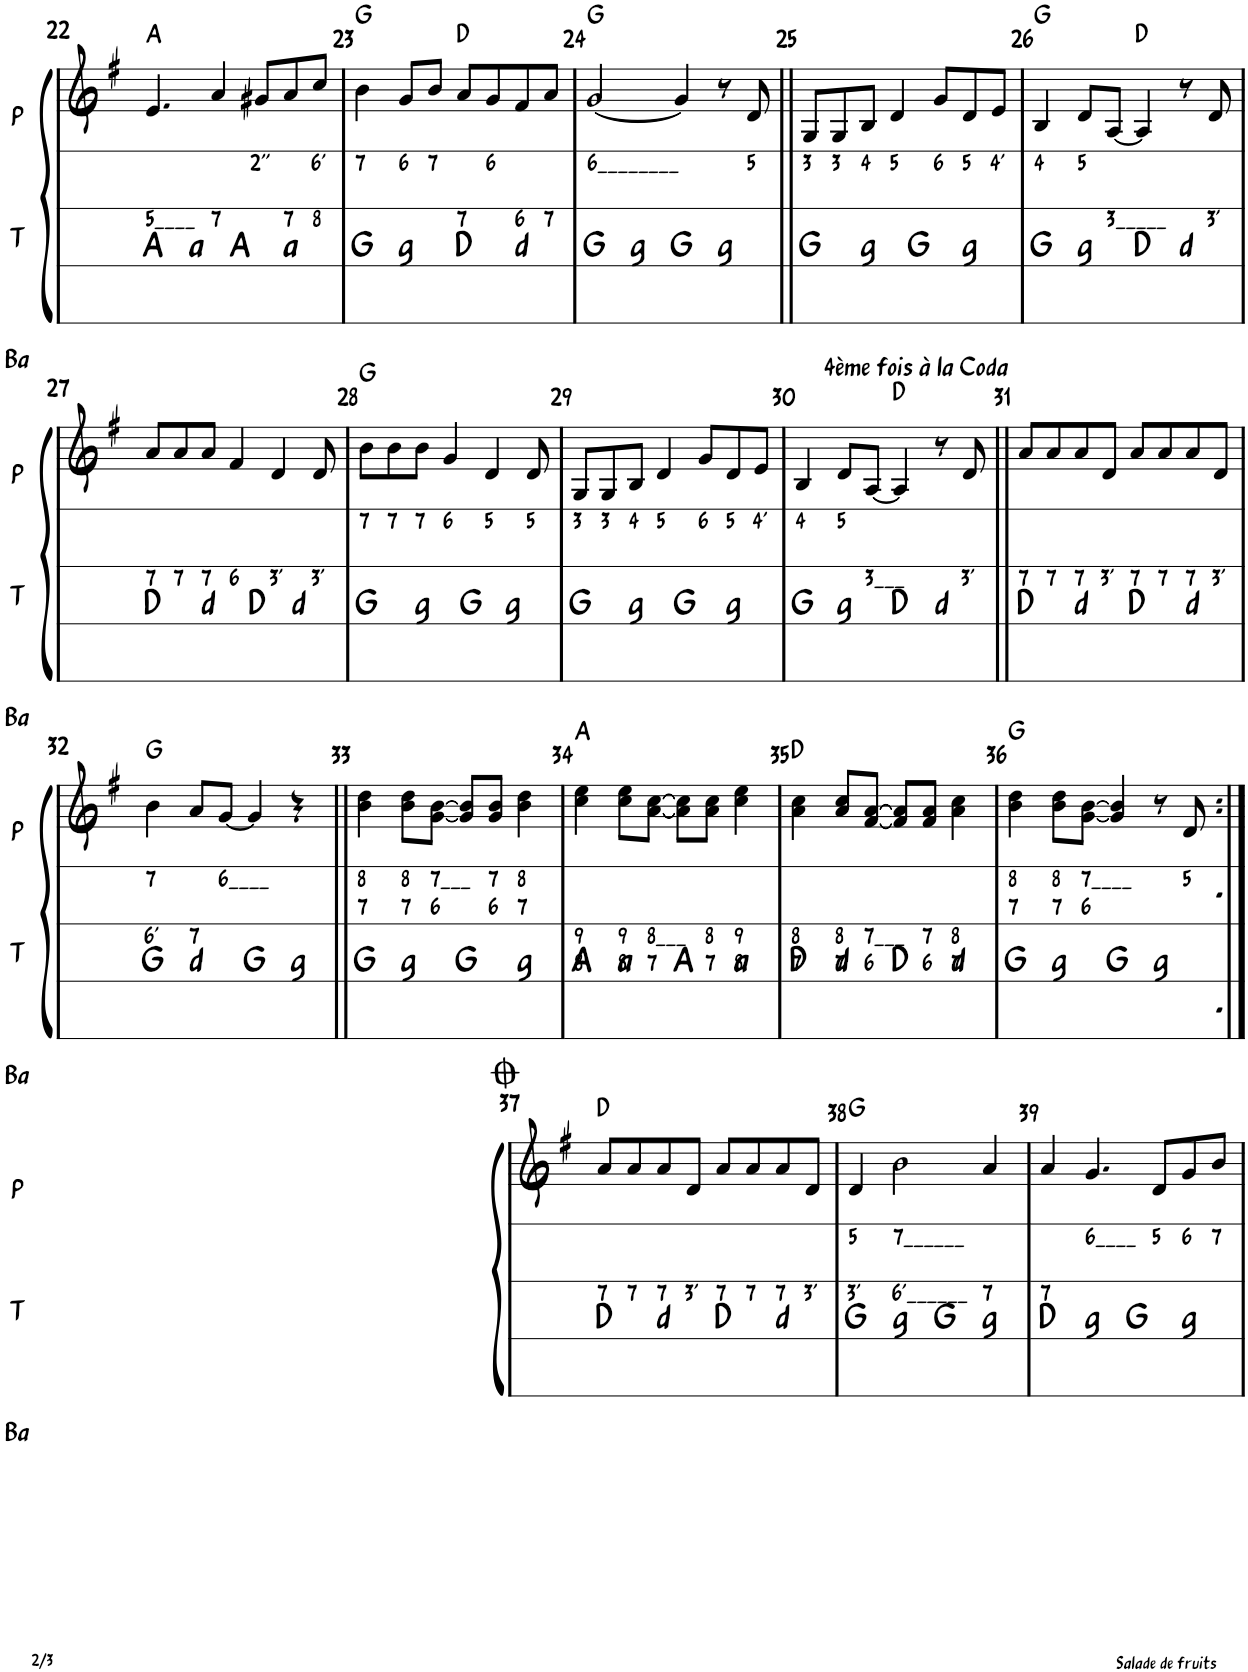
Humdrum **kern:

**kern	**text	**text	**text	**text	**kern	**harte
*part2	*part2	*part2	*part2	*part2	*part1	*part1
*staff2	*staff2	*staff2	*staff2	*staff2	*staff1	*
*I"P    T    Ba	*	*	*	*	*I"Accordéon	*
*I'P    T    Ba	*	*	*	*	*I'Acc	*
!!LO:PB:g=z
*clefG2	*	*	*	*	*clefG2	*
*k[f#]	*	*	*	*	*k[f#]	*
*M4/4	*	*	*	*	*M4/4	*
=22	=22	=22	=22	=22	=22	=22
!	!	!	!	!	!LO:TX:b:t=5	!
!	!	!	!	!	!LO:TX:b:B:t=____	!
!	!	!	!	!LO:LY:b	!	!
4ryy	.	.	.	A	4.e/	A:maj
!	!	!	!	!LO:LY:b	!	!
4ryy	.	.	.	a	.	.
!	!	!	!	!	!LO:TX:b:t=7	!
.	.	.	.	.	4a/	.
!	!	!	!	!LO:LY:b	!	!
4ryy	.	.	.	A	.	.
!	!	!	!	!	!LO:TX:b:t=2''	!
.	.	.	.	.	8g#X/L	.
!	!	!	!	!	!LO:TX:b:t=7	!
!	!	!	!	!LO:LY:b	!	!
4ryy	.	.	.	a	8a/	.
!	!	!	!	!	!LO:TX:b:t=6'	!
!	!	!	!	!	!LO:TX:b:t=8	!
.	.	.	.	.	8cc/J	.
=23	=23	=23	=23	=23	=23	=23
!	!	!	!	!	!LO:TX:b:t=7	!
!	!	!	!	!LO:LY:b	!	!
4ryy	.	.	.	G	4b\	G:maj
!	!	!	!	!	!LO:TX:b:t=6	!
!	!	!	!	!LO:LY:b	!	!
4ryy	.	.	.	g	8g/L	.
!	!	!	!	!	!LO:TX:b:t=7	!
.	.	.	.	.	8b/J	.
!	!	!	!	!	!LO:TX:b:t=7	!
!	!	!	!	!LO:LY:b	!	!
4ryy	.	.	.	D	8a/L	D:maj
!	!	!	!	!	!LO:TX:b:t=6	!
.	.	.	.	.	8g/	.
!	!	!	!	!	!LO:TX:b:t=6	!
!	!	!	!	!LO:LY:b	!	!
4ryy	.	.	.	d	8f#/	.
!	!	!	!	!	!LO:TX:b:t=7	!
.	.	.	.	.	8a/J	.
=24	=24	=24	=24	=24	=24	=24
!	!	!	!	!	!LO:TX:b:t=6	!
!	!	!	!	!	!LO:TX:b:B:t=________	!
!	!	!	!	!LO:LY:b	!	!
4ryy	.	.	.	G	[2g/	G:maj
!	!	!	!	!LO:LY:b	!	!
4ryy	.	.	.	g	.	.
!	!	!	!	!LO:LY:b	!	!
4ryy	.	.	.	G	4g/]	.
!	!	!	!	!LO:LY:b	!	!
4ryy	.	.	.	g	8r	.
!	!	!	!	!	!LO:TX:b:t=5	!
.	.	.	.	.	8d/	.
=25||	=25||	=25||	=25||	=25||	=25||	=25||
!	!	!	!	!	!LO:TX:b:t=3	!
!	!	!	!	!LO:LY:b	!	!
4ryy	.	.	.	G	8G/L	.
!	!	!	!	!	!LO:TX:b:t=3	!
.	.	.	.	.	8G/	.
!	!	!	!	!	!LO:TX:b:t=4	!
!	!	!	!	!LO:LY:b	!	!
4ryy	.	.	.	g	8B/J	.
!	!	!	!	!	!LO:TX:b:t=5	!
.	.	.	.	.	4d/	.
!	!	!	!	!LO:LY:b	!	!
4ryy	.	.	.	G	.	.
!	!	!	!	!	!LO:TX:b:t=6	!
.	.	.	.	.	8g/L	.
!	!	!	!	!	!LO:TX:b:t=5	!
!	!	!	!	!LO:LY:b	!	!
4ryy	.	.	.	g	8d/	.
!	!	!	!	!	!LO:TX:b:t=4'	!
.	.	.	.	.	8e/J	.
=26	=26	=26	=26	=26	=26	=26
!	!	!	!	!	!LO:TX:b:t=4	!
!	!	!	!	!LO:LY:b	!	!
4ryy	.	.	.	G	4B/	G:maj
!	!	!	!	!	!LO:TX:b:t=5	!
!	!	!	!	!LO:LY:b	!	!
4ryy	.	.	.	g	8d/L	.
!	!	!	!	!	!LO:TX:b:t=3	!
!	!	!	!	!	!LO:TX:b:B:t=_____	!
.	.	.	.	.	[8A/J	.
!	!	!	!	!LO:LY:b	!	!
4ryy	.	.	.	D	4A/]	D:maj
!	!	!	!	!LO:LY:b	!	!
4ryy	.	.	.	d	8r	.
!	!	!	!	!	!LO:TX:b:t=3'	!
.	.	.	.	.	8d/	.
!!LO:LB:g=z
=27	=27	=27	=27	=27	=27	=27
!	!	!	!	!	!LO:TX:b:t=7	!
!	!	!	!	!LO:LY:b	!	!
4ryy	.	.	.	D	8a/L	.
!	!	!	!	!	!LO:TX:b:t=7	!
.	.	.	.	.	8a/	.
!	!	!	!	!	!LO:TX:b:t=7	!
!	!	!	!	!LO:LY:b	!	!
4ryy	.	.	.	d	8a/J	.
!	!	!	!	!	!LO:TX:b:t=6	!
.	.	.	.	.	4f#/	.
!	!	!	!	!LO:LY:b	!	!
4ryy	.	.	.	D	.	.
!	!	!	!	!	!LO:TX:b:t=3'	!
.	.	.	.	.	4d/	.
!	!	!	!	!LO:LY:b	!	!
4ryy	.	.	.	d	.	.
!	!	!	!	!	!LO:TX:b:t=3'	!
.	.	.	.	.	8d/	.
=28	=28	=28	=28	=28	=28	=28
!	!	!	!	!	!LO:TX:b:t=7	!
!	!	!	!	!LO:LY:b	!	!
4ryy	.	.	.	G	8b\L	G:maj
!	!	!	!	!	!LO:TX:b:t=7	!
.	.	.	.	.	8b\	.
!	!	!	!	!	!LO:TX:b:t=7	!
!	!	!	!	!LO:LY:b	!	!
4ryy	.	.	.	g	8b\J	.
!	!	!	!	!	!LO:TX:b:t=6	!
.	.	.	.	.	4g/	.
!	!	!	!	!LO:LY:b	!	!
4ryy	.	.	.	G	.	.
!	!	!	!	!	!LO:TX:b:t=5	!
.	.	.	.	.	4d/	.
!	!	!	!	!LO:LY:b	!	!
4ryy	.	.	.	g	.	.
!	!	!	!	!	!LO:TX:b:t=5	!
.	.	.	.	.	8d/	.
=29	=29	=29	=29	=29	=29	=29
!	!	!	!	!	!LO:TX:b:t=3	!
!	!	!	!	!LO:LY:b	!	!
4ryy	.	.	.	G	8G/L	.
!	!	!	!	!	!LO:TX:b:t=3	!
.	.	.	.	.	8G/	.
!	!	!	!	!	!LO:TX:b:t=4	!
!	!	!	!	!LO:LY:b	!	!
4ryy	.	.	.	g	8B/J	.
!	!	!	!	!	!LO:TX:b:t=5	!
.	.	.	.	.	4d/	.
!	!	!	!	!LO:LY:b	!	!
4ryy	.	.	.	G	.	.
!	!	!	!	!	!LO:TX:b:t=6	!
.	.	.	.	.	8g/L	.
!	!	!	!	!	!LO:TX:b:t=5	!
!	!	!	!	!LO:LY:b	!	!
4ryy	.	.	.	g	8d/	.
!	!	!	!	!	!LO:TX:b:t=4'	!
.	.	.	.	.	8e/J	.
=30	=30	=30	=30	=30	=30	=30
!	!	!	!	!	!LO:TX:b:t=4	!
!	!	!	!	!LO:LY:b	!	!
4ryy	.	.	.	G	4B/	.
!	!	!	!	!	!LO:TX:b:t=5	!
!	!	!	!	!LO:LY:b	!	!
4ryy	.	.	.	g	8d/L	.
!	!	!	!	!	!LO:TX:b:t=3	!
!	!	!	!	!	!LO:TX:b:B:t=___	!
.	.	.	.	.	[8A/J	.
!	!	!	!	!LO:LY:b	!	!
4ryy	.	.	.	D	4A/]	D:maj
!	!	!	!	!LO:LY:b	!	!
4ryy	.	.	.	d	8r	.
!	!	!	!	!	!LO:TX:b:t=3'	!
.	.	.	.	.	8d/	.
!	!	!	!	!	!LO:TX:a:t=4ème fois à la Coda	!
=31||	=31||	=31||	=31||	=31||	=31||	=31||
!	!	!	!	!	!LO:TX:b:t=7	!
!	!	!	!	!LO:LY:b	!	!
4ryy	.	.	.	D	8a/L	.
!	!	!	!	!	!LO:TX:b:t=7	!
.	.	.	.	.	8a/	.
!	!	!	!	!	!LO:TX:b:t=7	!
!	!	!	!	!LO:LY:b	!	!
4ryy	.	.	.	d	8a/	.
!	!	!	!	!	!LO:TX:b:t=3'	!
.	.	.	.	.	8d/J	.
!	!	!	!	!	!LO:TX:b:t=7	!
!	!	!	!	!LO:LY:b	!	!
4ryy	.	.	.	D	8a/L	.
!	!	!	!	!	!LO:TX:b:t=7	!
.	.	.	.	.	8a/	.
!	!	!	!	!	!LO:TX:b:t=7	!
!	!	!	!	!LO:LY:b	!	!
4ryy	.	.	.	d	8a/	.
!	!	!	!	!	!LO:TX:b:t=3'	!
.	.	.	.	.	8d/J	.
!!LO:LB:g=z
=32	=32	=32	=32	=32	=32	=32
!	!	!	!	!	!LO:TX:b:t=7	!
!	!	!	!	!	!LO:TX:b:t=6'	!
!	!	!	!	!LO:LY:b	!	!
4ryy	.	.	.	G	4b\	G:maj
!	!	!	!	!	!LO:TX:b:t=7	!
!	!	!	!	!LO:LY:b	!	!
4ryy	.	.	.	d	8a/L	.
!	!	!	!	!	!LO:TX:b:t=6	!
!	!	!	!	!	!LO:TX:b:B:t=____	!
.	.	.	.	.	[8g/J	.
!	!	!	!	!LO:LY:b	!	!
4ryy	.	.	.	G	4g/]	.
!	!	!	!	!LO:LY:b	!	!
4ryy	.	.	.	g	4r	.
=33||	=33||	=33||	=33||	=33||	=33||	=33||
!	!	!	!	!	!LO:TX:b:t=8	!
!	!	!	!	!	!LO:TX:b:t=7	!
!	!	!	!	!LO:LY:b	!	!
4ryy	.	.	.	G	4b\ 4dd\	.
!	!	!	!	!	!LO:TX:b:t=8	!
!	!	!	!	!	!LO:TX:b:t=7	!
!	!	!	!	!LO:LY:b	!	!
4ryy	.	.	.	g	8b\ 8dd\L	.
!	!	!	!	!	!LO:TX:b:t=7	!
!	!	!	!	!	!LO:TX:b:B:t=___	!
!	!	!	!	!	!LO:TX:b:t=6	!
.	.	.	.	.	[8g\ [8b\J	.
!	!	!	!	!LO:LY:b	!	!
4ryy	.	.	.	G	8g/] 8b/]L	.
!	!	!	!	!	!LO:TX:b:t=7	!
!	!	!	!	!	!LO:TX:b:t=6	!
.	.	.	.	.	8g/ 8b/J	.
!	!	!	!	!	!LO:TX:b:t=8	!
!	!	!	!	!	!LO:TX:b:t=7	!
!	!	!	!	!LO:LY:b	!	!
4ryy	.	.	.	g	4b\ 4dd\	.
=34	=34	=34	=34	=34	=34	=34
!	!	!	!	!	!LO:TX:b:t=9	!
!	!	!	!	!	!LO:TX:b:t=8	!
!	!	!	!	!LO:LY:b	!	!
4ryy	.	.	.	A	4cc\ 4ee\	A:maj
!	!	!	!	!	!LO:TX:b:t=9	!
!	!	!	!	!	!LO:TX:b:t=8	!
!	!	!	!	!LO:LY:b	!	!
4ryy	.	.	.	a	8cc\ 8ee\L	.
!	!	!	!	!	!LO:TX:b:t=8	!
!	!	!	!	!	!LO:TX:b:B:t=___	!
!	!	!	!	!	!LO:TX:b:t=7	!
.	.	.	.	.	[8a\ [8cc\J	.
!	!	!	!	!LO:LY:b	!	!
4ryy	.	.	.	A	8a\] 8cc\]L	.
!	!	!	!	!	!LO:TX:b:t=8	!
!	!	!	!	!	!LO:TX:b:t=7	!
.	.	.	.	.	8a\ 8cc\J	.
!	!	!	!	!	!LO:TX:b:t=9	!
!	!	!	!	!	!LO:TX:b:t=8	!
!	!	!	!	!LO:LY:b	!	!
4ryy	.	.	.	a	4cc\ 4ee\	.
=35	=35	=35	=35	=35	=35	=35
!	!	!	!	!	!LO:TX:b:t=8	!
!	!	!	!	!	!LO:TX:b:t=7	!
!	!	!	!	!LO:LY:b	!	!
4ryy	.	.	.	D	4a\ 4cc\	D:maj
!	!	!	!	!	!LO:TX:b:t=8	!
!	!	!	!	!	!LO:TX:b:t=7	!
!	!	!	!	!LO:LY:b	!	!
4ryy	.	.	.	d	8a/ 8cc/L	.
!	!	!	!	!	!LO:TX:b:t=7	!
!	!	!	!	!	!LO:TX:b:B:t=___	!
!	!	!	!	!	!LO:TX:b:t=6	!
.	.	.	.	.	[8f#/ [8a/J	.
!	!	!	!	!LO:LY:b	!	!
4ryy	.	.	.	D	8f#/] 8a/]L	.
!	!	!	!	!	!LO:TX:b:t=7	!
!	!	!	!	!	!LO:TX:b:t=6	!
.	.	.	.	.	8f#/ 8a/J	.
!	!	!	!	!	!LO:TX:b:t=8	!
!	!	!	!	!	!LO:TX:b:t=7	!
!	!	!	!	!LO:LY:b	!	!
4ryy	.	.	.	d	4a\ 4cc\	.
=36	=36	=36	=36	=36	=36	=36
!	!	!	!	!	!LO:TX:b:t=8	!
!	!	!	!	!	!LO:TX:b:t=7	!
!	!	!	!	!LO:LY:b	!	!
4ryy	.	.	.	G	4b\ 4dd\	G:maj
!	!	!	!	!	!LO:TX:b:t=8	!
!	!	!	!	!	!LO:TX:b:t=7	!
!	!	!	!	!LO:LY:b	!	!
4ryy	.	.	.	g	8b\ 8dd\L	.
!	!	!	!	!	!LO:TX:b:t=7	!
!	!	!	!	!	!LO:TX:b:B:t=____	!
!	!	!	!	!	!LO:TX:b:t=6	!
.	.	.	.	.	[8g\ [8b\J	.
!	!	!	!	!LO:LY:b	!	!
4ryy	.	.	.	G	4g/] 4b/]	.
!	!	!	!	!LO:LY:b	!	!
4ryy	.	.	.	g	8r	.
!	!	!	!	!	!LO:TX:b:t=5	!
.	.	.	.	.	8d/	.
!!LO:LB:g=z
=37:|!	=37:|!	=37:|!	=37:|!	=37:|!	=37:|!	=37:|!
!	!	!	!	!	!LO:TX:b:t=7	!
!	!	!	!	!LO:LY:b	!	!
4ryy	.	.	.	D	8a/L	D:maj
!	!	!	!	!	!LO:TX:b:t=7	!
.	.	.	.	.	8a/	.
!	!	!	!	!	!LO:TX:b:t=7	!
!	!	!	!	!LO:LY:b	!	!
4ryy	.	.	.	d	8a/	.
!	!	!	!	!	!LO:TX:b:t=3'	!
.	.	.	.	.	8d/J	.
!	!	!	!	!	!LO:TX:b:t=7	!
!	!	!	!	!LO:LY:b	!	!
4ryy	.	.	.	D	8a/L	.
!	!	!	!	!	!LO:TX:b:t=7	!
.	.	.	.	.	8a/	.
!	!	!	!	!	!LO:TX:b:t=7	!
!	!	!	!	!LO:LY:b	!	!
4ryy	.	.	.	d	8a/	.
!	!	!	!	!	!LO:TX:b:t=3'	!
.	.	.	.	.	8d/J	.
=38	=38	=38	=38	=38	=38	=38
!	!	!	!	!	!LO:TX:b:t=5	!
!	!	!	!	!	!LO:TX:b:t=3'	!
!	!	!	!	!LO:LY:b	!	!
4ryy	.	.	.	G	4d/	G:maj
!	!	!	!	!	!LO:TX:b:t=7	!
!	!	!	!	!	!LO:TX:b:B:t=______	!
!	!	!	!	!	!LO:TX:b:t=6'	!
!	!	!	!	!	!LO:TX:b:B:t=______	!
!	!	!	!	!LO:LY:b	!	!
4ryy	.	.	.	g	2b\	.
!	!	!	!	!LO:LY:b	!	!
4ryy	.	.	.	G	.	.
!	!	!	!	!	!LO:TX:b:t=7	!
!	!	!	!	!LO:LY:b	!	!
4ryy	.	.	.	g	4a/	.
=39	=39	=39	=39	=39	=39	=39
!	!	!	!	!	!LO:TX:b:t=7	!
!	!	!	!	!LO:LY:b	!	!
4ryy	.	.	.	D	4a/	.
!	!	!	!	!	!LO:TX:b:t=6	!
!	!	!	!	!	!LO:TX:b:B:t=____	!
!	!	!	!	!LO:LY:b	!	!
4ryy	.	.	.	g	4.g/	.
!	!	!	!	!LO:LY:b	!	!
4ryy	.	.	.	G	.	.
!	!	!	!	!	!LO:TX:b:t=5	!
.	.	.	.	.	8d/L	.
!	!	!	!	!	!LO:TX:b:t=6	!
!	!	!	!	!LO:LY:b	!	!
4ryy	.	.	.	g	8g/	.
!	!	!	!	!	!LO:TX:b:t=7	!
.	.	.	.	.	8b/J	.
=	=	=	=	=	=	=
*-	*-	*-	*-	*-	*-	*-
